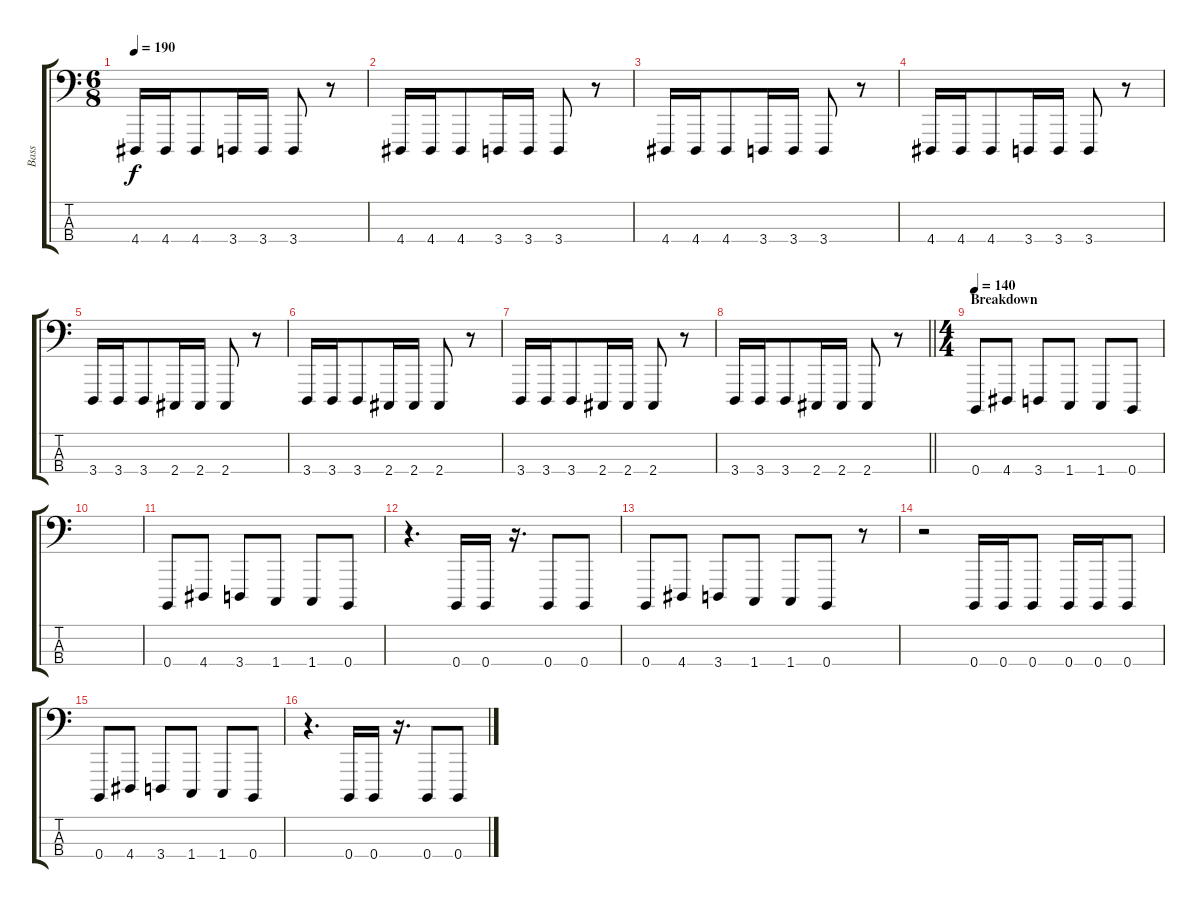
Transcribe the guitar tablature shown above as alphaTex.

\track ("Bass" "Bass") {solo instrument brightacousticpiano}
\staff {score tabs}
\tuning (E2 B1 Gb1 B0) {hide}
\ts (6 8)
\tempo 190
\clef f4
\ks c
4.4.16{dy f} 4.4.16 4.4.8 3.4.16 3.4.16 3.4.8 r.8 |
4.4.16 4.4.16 4.4.8 3.4.16 3.4.16 3.4.8 r.8 |
4.4.16 4.4.16 4.4.8 3.4.16 3.4.16 3.4.8 r.8 |
4.4.16 4.4.16 4.4.8 3.4.16 3.4.16 3.4.8 r.8 |
3.4.16 3.4.16 3.4.8 2.4.16 2.4.16 2.4.8 r.8 |
3.4.16 3.4.16 3.4.8 2.4.16 2.4.16 2.4.8 r.8 |
3.4.16 3.4.16 3.4.8 2.4.16 2.4.16 2.4.8 r.8 |
\barLineRight lightlight
3.4.16 3.4.16 3.4.8 2.4.16 2.4.16 2.4.8 r.8 |
\ts (4 4)
\section ("" "Breakdown")
\tempo 140
0.4.8 4.4.8 3.4.8 1.4.8 1.4.8 0.4.8 |
|
0.4.8 4.4.8 3.4.8 1.4.8 1.4.8 0.4.8 |
r.4{d} 0.4.16 0.4.16 r.16{d} 0.4.8 0.4.8 |
0.4.8 4.4.8 3.4.8 1.4.8 1.4.8 0.4.8 r.8 |
r.2 0.4.16 0.4.16 0.4.8 0.4.16 0.4.16 0.4.8 |
0.4.8 4.4.8 3.4.8 1.4.8 1.4.8 0.4.8 |
r.4{d} 0.4.16 0.4.16 r.16{d} 0.4.8 0.4.8
